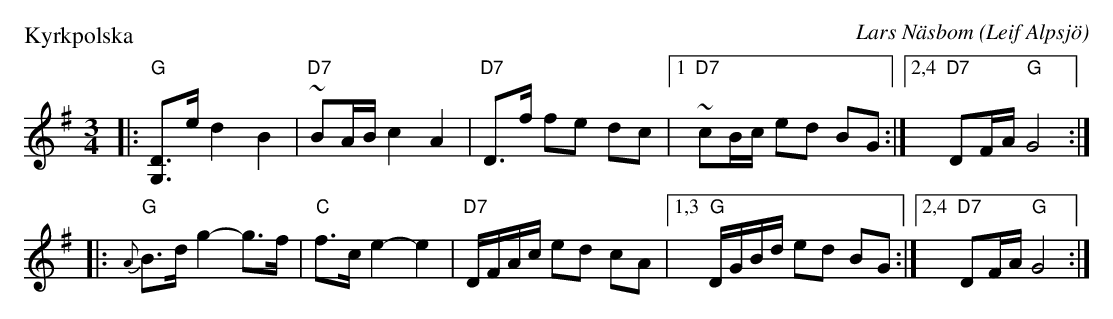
X:1
P: Kyrkpolska
C: Lars N\"asbom
O: Leif Alpsj\"o
M: 3/4
L: 1/16
K: G
|: "G"[D3G,3]e d4 B4 | "D7"~B2AB c4 A4 \
| "D7"D3f f2e2 d2c2 |1 "D7"~c2Bc e2d2 B2G2 :|2,4 "D7"D2FA "G"G8 :|
|: "G"{A}B3d g4- g3f | "C"f3c e4- e4 \
| "D7"DFAc e2d2 c2A2 |1,3 "G"DGBd e2d2 B2G2 :|2,4 "D7"D2FA "G"G8 :|
